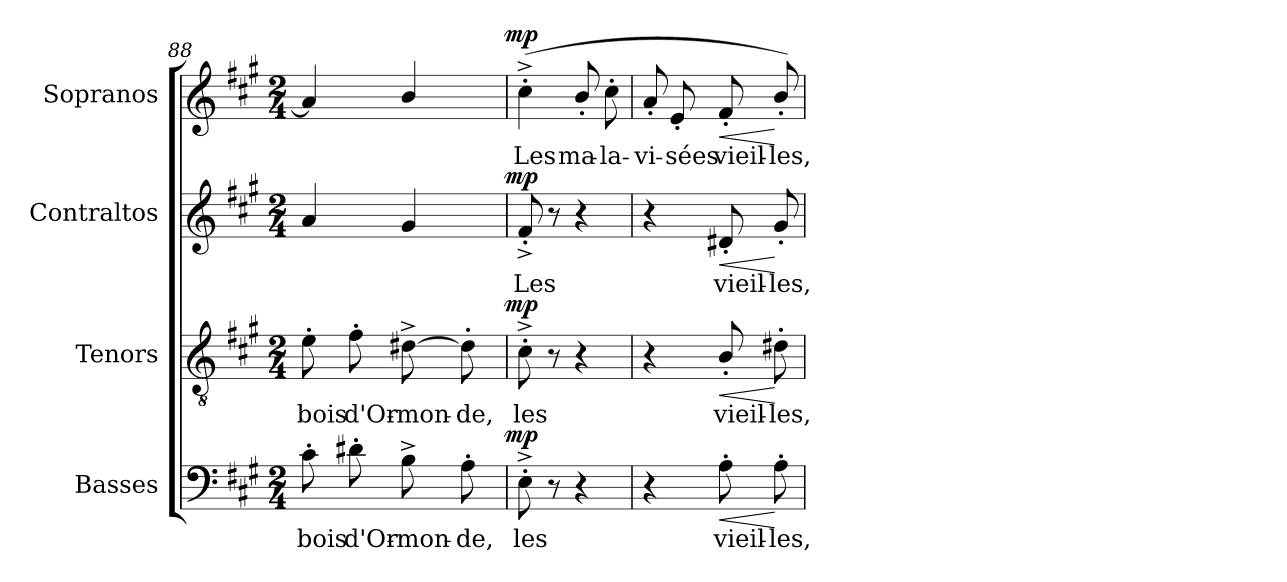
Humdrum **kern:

**kern	**text	**dynam	**kern	**text	**dynam	**kern	**text	**dynam	**kern	**text	**dynam
*part4	*part4	*part4	*part3	*part3	*part3	*part2	*part2	*part2	*part1	*part1	*part1
*staff4	*staff4	*staff4	*staff3	*staff3	*staff3	*staff2	*staff2	*staff2	*staff1	*staff1	*staff1
*I"Basses	*	*	*I"Tenors	*	*	*I"Contraltos	*	*	*I"Sopranos	*	*
*I'B.	*	*	*I'T.	*	*	*I'C.	*	*	*I'S.	*	*
*clefF4	*	*	*clefGv2	*	*	*clefG2	*	*	*clefG2	*	*
*	*	*	*ITrd7c12	*	*	*	*	*	*	*	*
*k[f#c#g#]	*	*	*k[f#c#g#]	*	*	*k[f#c#g#]	*	*	*k[f#c#g#]	*	*
*A:	*	*	*A:	*	*	*A:	*	*	*A:	*	*
*M2/4	*	*	*M2/4	*	*	*M2/4	*	*	*M2/4	*	*
=88	=88	=88	=88	=88	=88	=88	=88	=88	=88	=88	=88
!	!LO:LY:b:color=#000000	!	!	!	!	!	!	!	!	!	!
!	!	!	!	!LO:LY:b:color=#000000	!	!	!	!	!	!	!
*^	*	*	*^	*	*	*^	*	*	*^	*	*
8c#'i\	4ryy	bois	.	8E'i\	4ryy	bois	.	4ai/	4ryy	.	.	4ai/]	4ryy	.	.
!	!	!LO:LY:b:color=#000000	!	!	!	!	!	!	!	!	!	!	!	!	!
!	!	!	!	!	!	!LO:LY:b:color=#000000	!	!	!	!	!	!	!	!	!
8d#X'i\	.	d'Or-	.	8F#'i\	.	d'Or-	.	.	.	.	.	.	.	.	.
!	!	!LO:LY:b:color=#000000	!	!	!	!	!	!	!	!	!	!	!	!	!
!	!	!	!	!	!	!LO:LY:b:color=#000000	!	!	!	!	!	!	!	!	!
8B^i\	8ryy	-mon-	.	[8D#X^i\	8ryy	-mon-	.	4g#i/	8ryy	.	.	4bi/	8ryy	.	.
!	!	!LO:LY:b:color=#000000	!	!	!	!	!	!	!	!	!	!	!	!	!
!	!	!	!	!	!	!LO:LY:b:color=#000000	!	!	!	!	!	!	!	!	!
8A'i\	16ryy	-de,	.	8D#'i\]	16ryy	-de,	.	.	16ryy	.	.	.	16ryy	.	.
.	32ryy	.	.	.	32ryy	.	.	.	32ryy	.	.	.	32ryy	.	.
.	64ryy	.	.	.	64ryy	.	.	.	64ryy	.	.	.	64ryy	.	.
.	128...ryy	.	.	.	128...ryy	.	.	.	128...ryy	.	.	.	128...ryy	.	.
.	1024ryy	.	mp	.	1024ryy	.	mp	.	1024ryy	.	mp	.	1024ryy	.	mp
*v	*v	*	*	*	*	*	*	*v	*v	*	*	*v	*v	*	*
*	*	*	*v	*v	*	*	*	*	*	*	*	*
=89	=89	=89	=89	=89	=89	=89	=89	=89	=89	=89	=89
*^	*	*	*^	*	*	*^	*	*	*^	*	*
!	!	!LO:LY:b:color=#000000	!	!	!	!	!	!	!	!	!	!	!	!	!
*v	*v	*	*	*	*	*	*	*v	*v	*	*	*v	*v	*	*
*	*	*	*v	*v	*	*	*	*	*	*	*	*
*^	*	*	*^	*	*	*^	*	*	*^	*	*
!	!	!	!	!	!	!LO:LY:b:color=#000000	!	!	!	!	!	!	!	!	!
*v	*v	*	*	*	*	*	*	*v	*v	*	*	*v	*v	*	*
*	*	*	*v	*v	*	*	*	*	*	*	*	*
*^	*	*	*^	*	*	*^	*	*	*^	*	*
!	!	!	!	!	!	!	!	!	!	!LO:LY:b:color=#000000	!	!	!	!	!
*v	*v	*	*	*	*	*	*	*v	*v	*	*	*v	*v	*	*
*	*	*	*v	*v	*	*	*	*	*	*	*	*
*^	*	*	*^	*	*	*^	*	*	*^	*	*
!	!	!	!	!	!	!	!	!	!	!	!	!	!	!LO:LY:b:color=#000000	!
*v	*v	*	*	*	*	*	*	*v	*v	*	*	*v	*v	*	*
*	*	*	*v	*v	*	*	*	*	*	*	*	*
8E'^i\	les	.	8C#'^i\	les	.	8f#'^i/	Les	.	(4cc#'^i\	Les	.
8r	.	.	8r	.	.	8r	.	.	.	.	.
!	!	!	!	!	!	!	!	!	!	!LO:LY:b:color=#000000	!
4r	.	.	4r	.	.	4r	.	.	8b'i/	ma-	.
!	!	!	!	!	!	!	!	!	!	!LO:LY:b:color=#000000	!
.	.	.	.	.	.	.	.	.	8cc#'i\	-la-	.
!!LO:LB:g=z
=90	=90	=90	=90	=90	=90	=90	=90	=90	=90	=90	=90
!	!	!	!	!	!	!	!	!	!	!LO:LY:b:color=#000000	!
4r	.	.	4r	.	.	4r	.	.	8a'i/	-vi-	.
!	!	!	!	!	!	!	!	!	!	!LO:LY:b:color=#000000	!
.	.	.	.	.	.	.	.	.	8e'i/	-sées	.
!	!LO:LY:b:color=#000000	!LO:HP:b	!	!	!	!	!	!	!	!	!
!	!	!	!	!LO:LY:b:color=#000000	!LO:HP:b	!	!	!	!	!	!
!	!	!	!	!	!	!	!LO:LY:b:color=#000000	!LO:HP:b	!	!	!
!	!	!	!	!	!	!	!	!	!	!LO:LY:b:color=#000000	!LO:HP:b
8A'i\	vieil-	<	8BB'i/	vieil-	<	8d#X'i/	vieil-	<	8f#'i/	vieil-	<
!	!LO:LY:b:color=#000000	!	!	!	!	!	!	!	!	!	!
!	!	!	!	!LO:LY:b:color=#000000	!	!	!	!	!	!	!
!	!	!	!	!	!	!	!LO:LY:b:color=#000000	!	!	!	!
!	!	!	!	!	!	!	!	!	!	!LO:LY:b:color=#000000	!
8A'i\	-les,	[	8D#X'i\	-les,	[	8g#'i/	-les,	[	8b'i/)	-les,	[
=	=	=	=	=	=	=	=	=	=	=	=
*-	*-	*-	*-	*-	*-	*-	*-	*-	*-	*-	*-
